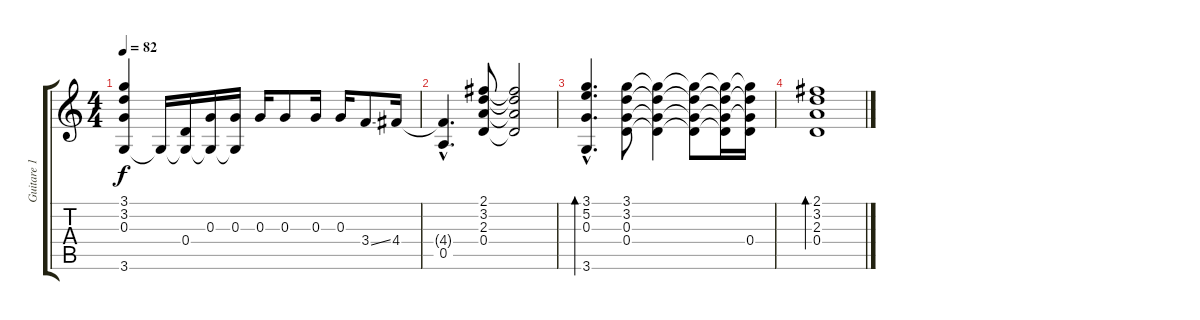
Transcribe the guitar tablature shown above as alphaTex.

\track ("Guitare 1" "Guitare 1") {instrument acousticguitarsteel}
\staff {score tabs}
\tuning (E4 B3 G3 D3 A2 E2) {hide}
\ts (4 4)
\tempo 82
\clef g2
\ks c
(3.1 3.2 0.3 3.6).4{dy f} 3.6{t}.16 (0.4 3.6{t}).16 (0.3 3.6{t}).16 (0.3 3.6{t}).16 0.3.16 0.3.8 0.3.16 0.3.16 3.4{ss}.8 4.4.16 |
(4.4{hac t} 0.5{hac}).4{d} (2.1 3.2 2.3 0.4).8 (2.1{t} 3.2{t} 2.3{t} 0.4{t}).2 |
(3.1{hac} 5.2{hac} 0.3{hac} 3.6{hac}).4{d bd 120} (3.1 3.2 0.3 0.4).8 (3.1{t} 3.2{t} 0.3{t} 0.4{t}).4 (3.1{t} 3.2{t} 0.3{t} 0.4{t}).8 (3.1{t} 3.2{t} 0.3{t} 0.4{t}).16 (3.1{t} 3.2{t} 0.3{t} 0.4).16 |
(2.1 3.2 2.3 0.4).1{bd 240}
